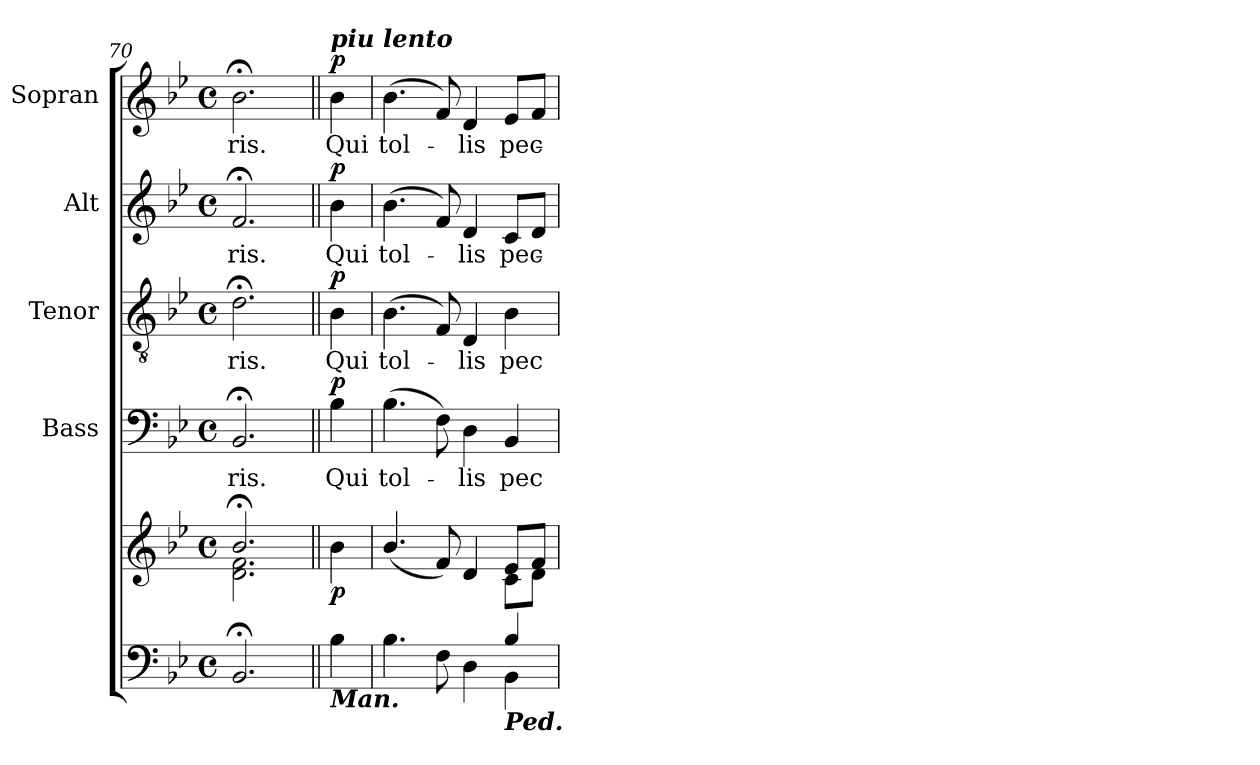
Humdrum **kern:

**kern	**kern	**dynam	**kern	**text	**dynam	**kern	**text	**dynam	**kern	**text	**dynam	**kern	**text	**dynam
*part5	*part5	*part5	*part4	*part4	*part4	*part3	*part3	*part3	*part2	*part2	*part2	*part1	*part1	*part1
*staff6	*staff5	*staff5/6	*staff4	*staff4	*staff4	*staff3	*staff3	*staff3	*staff2	*staff2	*staff2	*staff1	*staff1	*staff1
*	*	*	*I"Bass	*	*	*I"Tenor	*	*	*I"Alt	*	*	*I"Sopran	*	*
*	*	*	*I'B.	*	*	*I'T.	*	*	*I'A.	*	*	*I'S.	*	*
!!LO:LB:g=z
*clefF4	*clefG2	*	*clefF4	*	*	*clefGv2	*	*	*clefG2	*	*	*clefG2	*	*
*k[b-e-]	*k[b-e-]	*	*k[b-e-]	*	*	*k[b-e-]	*	*	*k[b-e-]	*	*	*k[b-e-]	*	*
*B-:	*B-:	*	*B-:	*	*	*B-:	*	*	*B-:	*	*	*B-:	*	*
*M4/4	*M4/4	*	*M4/4	*	*	*M4/4	*	*	*M4/4	*	*	*M4/4	*	*
*met(c)	*met(c)	*	*met(c)	*	*	*met(c)	*	*	*met(c)	*	*	*met(c)	*	*
=70	=70	=70	=70	=70	=70	=70	=70	=70	=70	=70	=70	=70	=70	=70
*	*^	*	*	*	*	*	*	*	*	*	*	*	*	*
!	!	!	!	!	!LO:LY:b	!	!	!LO:LY:b	!	!	!LO:LY:b	!	!	!LO:LY:b	!
2.BB-;</	2.b-;</	2.d\ 2.f\	.	2.BB-;</	-ris.	.	2.d;<\	-ris.	.	2.f;</	-ris.	.	2.b-;<\	-ris.	.
=71||	=71||	=71||	=71||	=71||	=71||	=71||	=71||	=71||	=71||	=71||	=71||	=71||	=71||	=71||	=71||
!	!	!	!	!	!	!	!	!	!	!	!	!	!LO:TX:a:Bi:t=piu lento	!	!
!LO:TX:b:Bi:t=Man.	!	!	!	!	!	!	!	!	!	!	!	!	!	!	!
!	!	!	!LO:DY:b	!	!LO:LY:b	!LO:DY:a	!	!LO:LY:b	!LO:DY:a	!	!LO:LY:b	!LO:DY:a	!	!LO:LY:b	!LO:DY:b
*	*v	*v	*	*	*	*	*	*	*	*	*	*	*	*	*
4B-\	4b-\	p	4B-\	Qui	p	4B-\	Qui	p	4b-\	Qui	p	4b-\	Qui	p
=72	=72	=72	=72	=72	=72	=72	=72	=72	=72	=72	=72	=72	=72	=72
*^	*^	*	*	*	*	*	*	*	*	*	*	*	*	*
!	!	!	!	!	!	!LO:LY:b	!	!	!LO:LY:b	!	!	!LO:LY:b	!	!	!LO:LY:b	!
2.ryy	4.B-\	(<4.b-/	2.ryy	.	(>4.B-\	tol-	.	(>4.B-\	tol-	.	(>4.b-\	tol-	.	(>4.b-\	tol-	.
.	8F\	8f/)	.	.	8F\)	.	.	8F/)	.	.	8f/)	.	.	8f/)	.	.
!	!	!	!	!	!	!LO:LY:b	!	!	!LO:LY:b	!	!	!LO:LY:b	!	!	!LO:LY:b	!
.	4D\	4d/	.	.	4D\	-lis	.	4D/	-lis	.	4d/	-lis	.	4d/	-lis	.
!LO:TX:b:Bi:t=Ped.	!	!	!	!	!	!	!	!	!	!	!	!	!	!	!	!
!	!	!	!	!	!	!LO:LY:b	!	!	!LO:LY:b	!	!	!LO:LY:b	!	!	!LO:LY:b	!
4B-/	4BB-\	8e-/L	8c\L	.	4BB-/	pec-	.	4B-\	pec-	.	8c/L	pec-	.	8e-/L	pec-	.
.	.	8f/J	8d\J	.	.	.	.	.	.	.	8d/J	.	.	8f/J	.	.
*v	*v	*	*	*	*	*	*	*	*	*	*	*	*	*	*	*
*	*v	*v	*	*	*	*	*	*	*	*	*	*	*	*	*
=	=	=	=	=	=	=	=	=	=	=	=	=	=	=
*-	*-	*-	*-	*-	*-	*-	*-	*-	*-	*-	*-	*-	*-	*-
